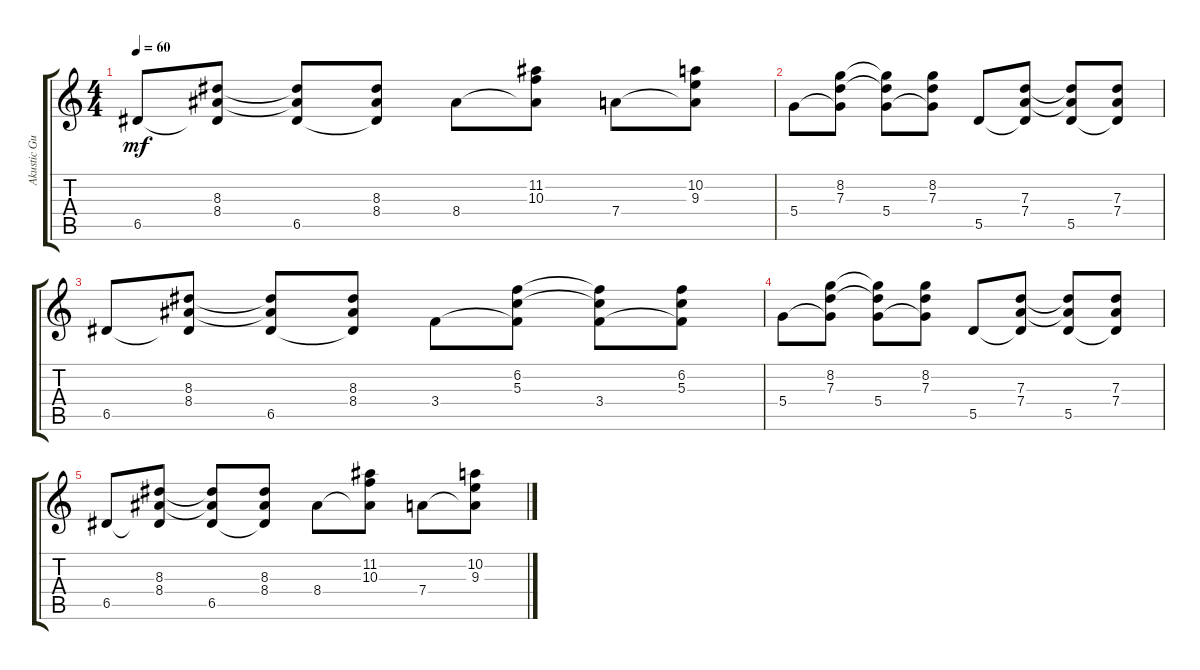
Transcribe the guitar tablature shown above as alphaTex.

\track ("Akustic Guitar tuned to E" "Akustic Gu") {instrument acousticguitarsteel}
\staff {score tabs}
\tuning (E4 B3 G3 D3 A2 E2) {hide}
\ts (4 4)
\tempo 60
\clef g2
\ks c
6.5.8{dy mf} (8.3 8.4 6.5{t}).8 (8.3{t} 8.4{t} 6.5).8 (8.3 8.4 6.5{t}).8 8.4.8 (11.2 10.3 8.4{t}).8 7.4.8 (10.2 9.3 7.4{t}).8 |
5.4.8 (8.2 7.3 5.4{t}).8 (8.2{t} 7.3{t} 5.4).8 (8.2 7.3 5.4{t}).8 5.5.8 (7.3 7.4 5.5{t}).8 (7.3{t} 7.4{t} 5.5).8 (7.3 7.4 5.5{t}).8 |
6.5.8 (8.3 8.4 6.5{t}).8 (8.3{t} 8.4{t} 6.5).8 (8.3 8.4 6.5{t}).8 3.4.8 (6.2 5.3 3.4{t}).8 (6.2{t} 5.3{t} 3.4).8 (6.2 5.3 3.4{t}).8 |
5.4.8 (8.2 7.3 5.4{t}).8 (8.2{t} 7.3{t} 5.4).8 (8.2 7.3 5.4{t}).8 5.5.8 (7.3 7.4 5.5{t}).8 (7.3{t} 7.4{t} 5.5).8 (7.3 7.4 5.5{t}).8 |
6.5.8 (8.3 8.4 6.5{t}).8 (8.3{t} 8.4{t} 6.5).8 (8.3 8.4 6.5{t}).8 8.4.8 (11.2 10.3 8.4{t}).8 7.4.8 (10.2 9.3 7.4{t}).8
